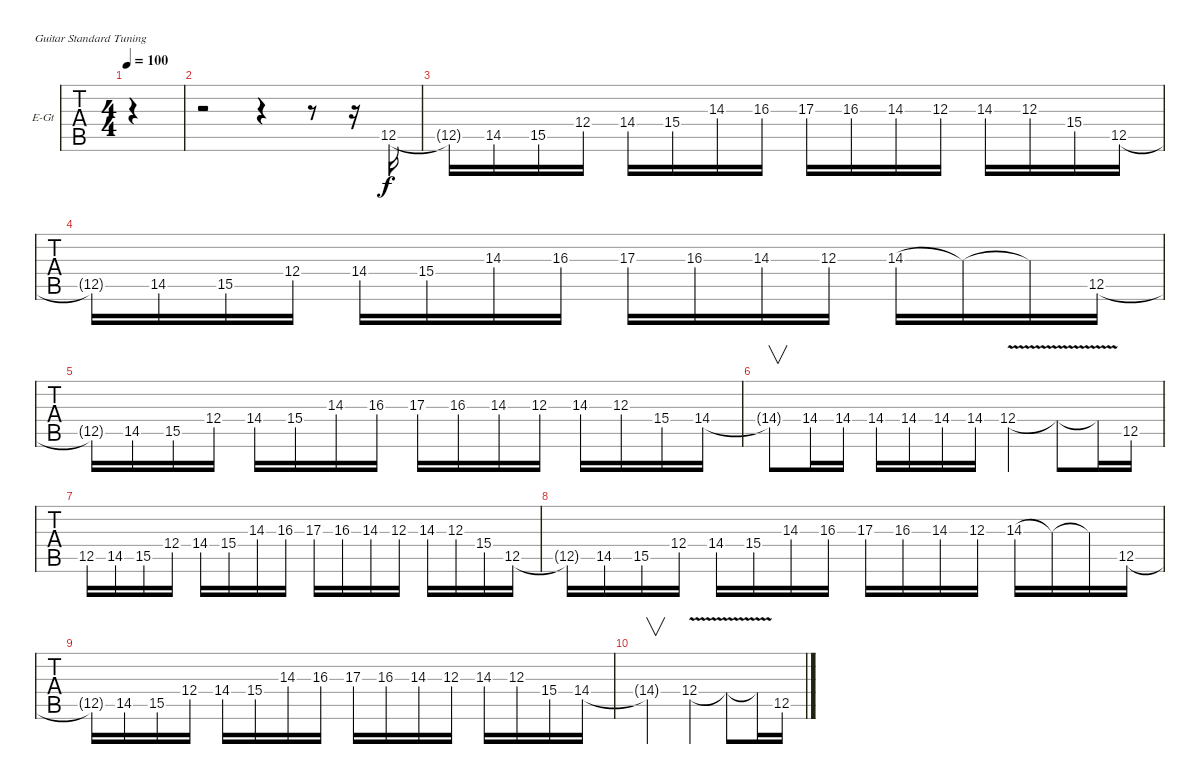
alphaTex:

\defaultSystemsLayout 4
\bracketExtendMode groupsimilarinstruments
\firstSystemTrackNameOrientation horizontal
\otherSystemsTrackNameOrientation horizontal
\track ("Electric Guitar" "E-Gt") {instrument electricguitarclean}
\staff {tabs}
\tuning (E4 B3 G3 D3 A2 E2)
\ts (4 4)
\tempo 100
\clef g2
\ks c
|
r.2 r.4 r.8 r.16 12.5.16 |
12.5{t}.16 14.5.16 15.5.16 12.4.16 14.4.16 15.4.16 14.3.16 16.3.16 17.3.16 16.3.16 14.3.16 12.3.16 14.3.16 12.3.16 15.4.16 12.5.16 |
12.5{t}.16 14.5.16 15.5.16 12.4.16 14.4.16 15.4.16 14.3.16 16.3.16 17.3.16 16.3.16 14.3.16 12.3.16 14.3.16 14.3{t}.16 14.3{t}.16 12.5.16 |
12.5{t}.16 14.5.16 15.5.16 12.4.16 14.4.16 15.4.16 14.3.16 16.3.16 17.3.16 16.3.16 14.3.16 12.3.16 14.3.16 12.3.16 15.4.16 14.4.16 |
14.4{t}.8{v} 14.4{st}.16 14.4{st}.16 14.4{st}.16 14.4{st}.16 14.4{st}.16 14.4{st}.16 12.4{v}.4 12.4{v t}.8 12.4{v t}.16 12.5.16 |
12.5.16 14.5.16 15.5.16 12.4.16 14.4.16 15.4.16 14.3.16 16.3.16 17.3.16 16.3.16 14.3.16 12.3.16 14.3.16 12.3.16 15.4.16 12.5.16 |
12.5{t}.16 14.5.16 15.5.16 12.4.16 14.4.16 15.4.16 14.3.16 16.3.16 17.3.16 16.3.16 14.3.16 12.3.16 14.3.16 14.3{t}.16 14.3{t}.16 12.5.16 |
12.5{t}.16 14.5.16 15.5.16 12.4.16 14.4.16 15.4.16 14.3.16 16.3.16 17.3.16 16.3.16 14.3.16 12.3.16 14.3.16 12.3.16 15.4.16 14.4.16 |
14.4{t}.2{v} 12.4{v}.4 12.4{v t}.8 12.4{v t}.16 12.5.16
